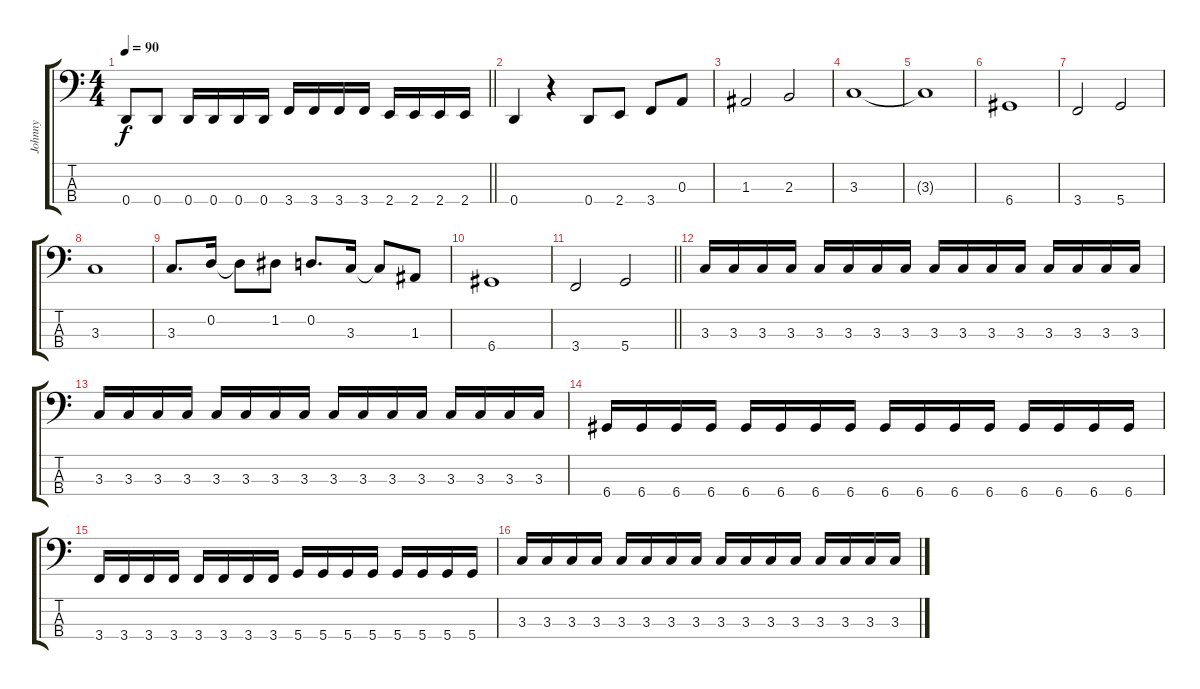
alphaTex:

\track ("Johnny" "Johnny") {instrument electricbassfinger}
\staff {score tabs}
\tuning (G2 D2 A1 D1) {hide}
\ts (4 4)
\tempo 90
\clef f4
\barLineRight lightlight
\ks c
0.4.8{dy f} 0.4.8 0.4.16 0.4.16 0.4.16 0.4.16 3.4.16 3.4.16 3.4.16 3.4.16 2.4.16 2.4.16 2.4.16 2.4.16 |
0.4.4 r.4 0.4.8 2.4.8 3.4.8 0.3.8 |
1.3.2 2.3.2 |
3.3.1 |
3.3{t}.1 |
6.4.1 |
3.4.2 5.4.2 |
3.3.1 |
3.3.8{d} 0.2.16 0.2{t}.8 1.2.8 0.2.8{d} 3.3.16 3.3{t}.8 1.3.8 |
6.4.1 |
\barLineRight lightlight
3.4.2 5.4.2 |
3.3.16 3.3.16 3.3.16 3.3.16 3.3.16 3.3.16 3.3.16 3.3.16 3.3.16 3.3.16 3.3.16 3.3.16 3.3.16 3.3.16 3.3.16 3.3.16 |
3.3.16 3.3.16 3.3.16 3.3.16 3.3.16 3.3.16 3.3.16 3.3.16 3.3.16 3.3.16 3.3.16 3.3.16 3.3.16 3.3.16 3.3.16 3.3.16 |
6.4.16 6.4.16 6.4.16 6.4.16 6.4.16 6.4.16 6.4.16 6.4.16 6.4.16 6.4.16 6.4.16 6.4.16 6.4.16 6.4.16 6.4.16 6.4.16 |
3.4.16 3.4.16 3.4.16 3.4.16 3.4.16 3.4.16 3.4.16 3.4.16 5.4.16 5.4.16 5.4.16 5.4.16 5.4.16 5.4.16 5.4.16 5.4.16 |
3.3.16 3.3.16 3.3.16 3.3.16 3.3.16 3.3.16 3.3.16 3.3.16 3.3.16 3.3.16 3.3.16 3.3.16 3.3.16 3.3.16 3.3.16 3.3.16
